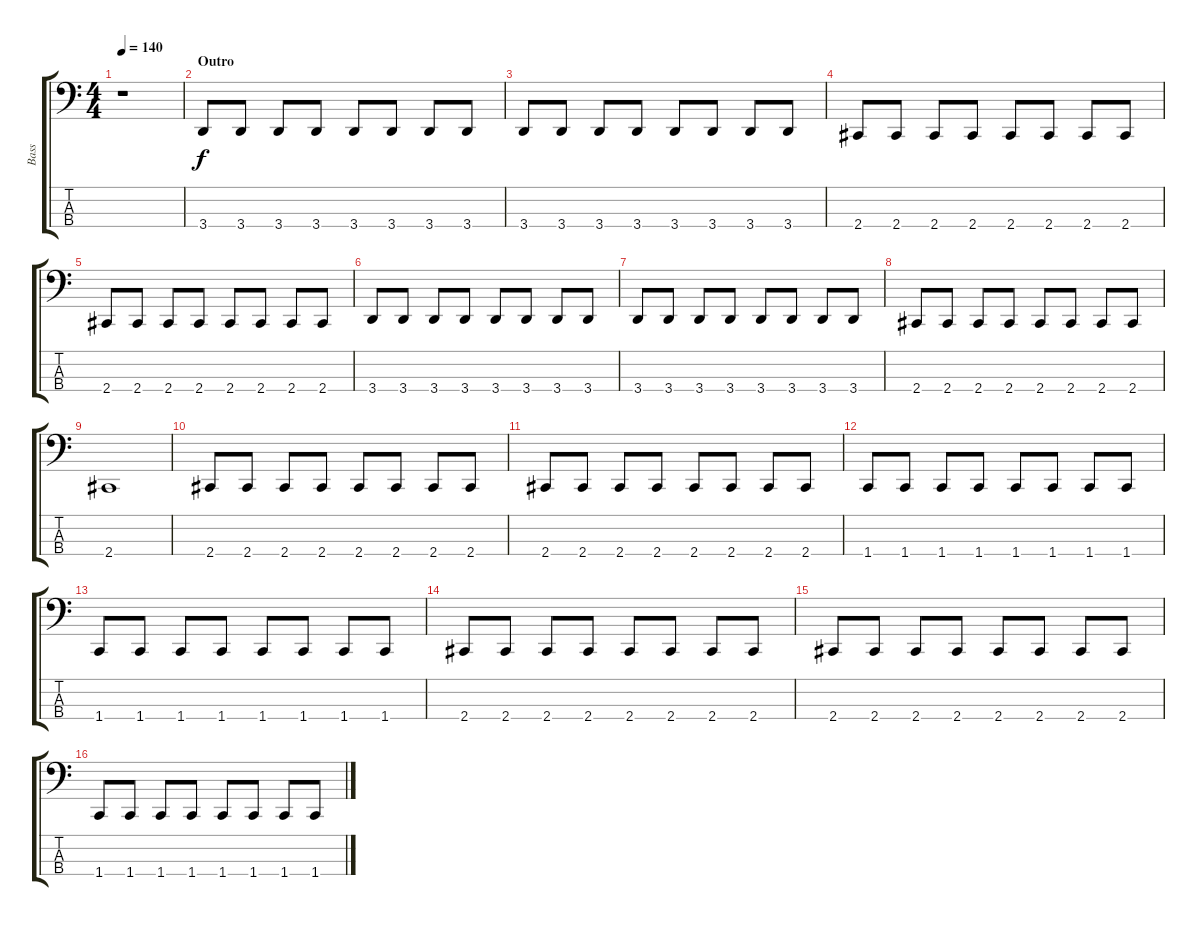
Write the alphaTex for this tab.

\track ("Bass " "Bass ") {instrument electricbasspick}
\staff {score tabs}
\tuning (D2 A1 E1 B0) {hide}
\ts (4 4)
\tempo 140
\clef f4
\ks c
r.1{dy f} |
\section ("" "Outro")
3.4.8 3.4.8 3.4.8 3.4.8 3.4.8 3.4.8 3.4.8 3.4.8 |
3.4.8 3.4.8 3.4.8 3.4.8 3.4.8 3.4.8 3.4.8 3.4.8 |
2.4.8 2.4.8 2.4.8 2.4.8 2.4.8 2.4.8 2.4.8 2.4.8 |
2.4.8 2.4.8 2.4.8 2.4.8 2.4.8 2.4.8 2.4.8 2.4.8 |
3.4.8 3.4.8 3.4.8 3.4.8 3.4.8 3.4.8 3.4.8 3.4.8 |
3.4.8 3.4.8 3.4.8 3.4.8 3.4.8 3.4.8 3.4.8 3.4.8 |
2.4.8 2.4.8 2.4.8 2.4.8 2.4.8 2.4.8 2.4.8 2.4.8 |
2.4.1 |
2.4.8 2.4.8 2.4.8 2.4.8 2.4.8 2.4.8 2.4.8 2.4.8 |
2.4.8 2.4.8 2.4.8 2.4.8 2.4.8 2.4.8 2.4.8 2.4.8 |
1.4.8 1.4.8 1.4.8 1.4.8 1.4.8 1.4.8 1.4.8 1.4.8 |
1.4.8 1.4.8 1.4.8 1.4.8 1.4.8 1.4.8 1.4.8 1.4.8 |
2.4.8 2.4.8 2.4.8 2.4.8 2.4.8 2.4.8 2.4.8 2.4.8 |
2.4.8 2.4.8 2.4.8 2.4.8 2.4.8 2.4.8 2.4.8 2.4.8 |
1.4.8 1.4.8 1.4.8 1.4.8 1.4.8 1.4.8 1.4.8 1.4.8
